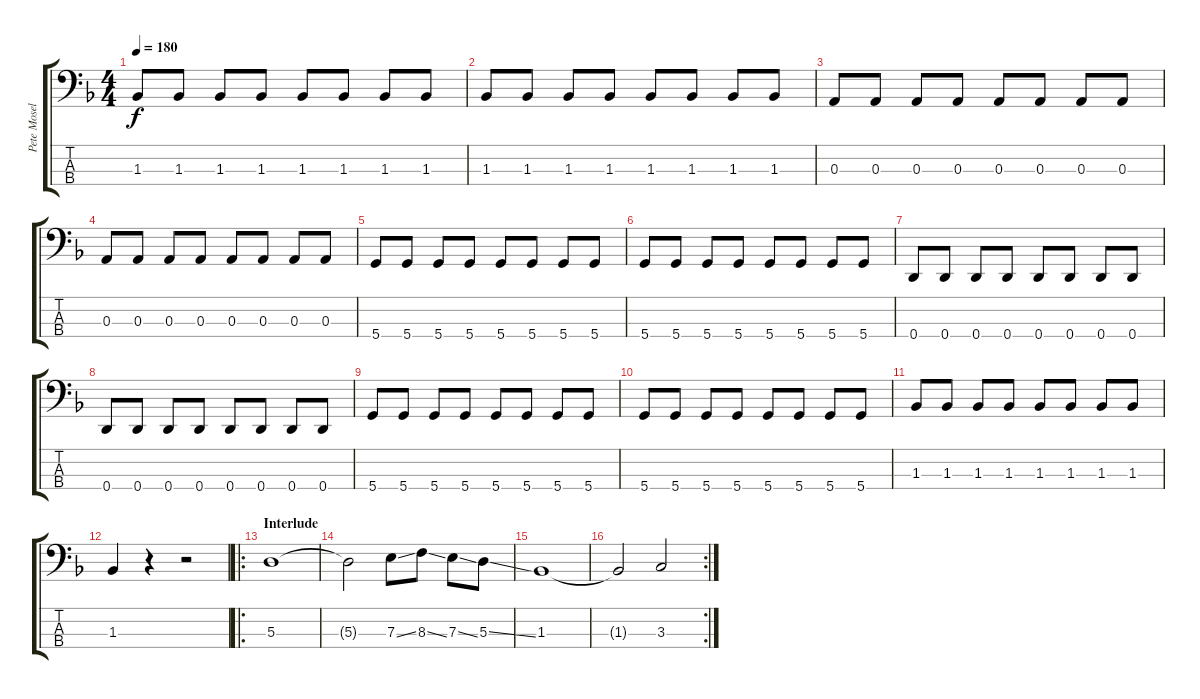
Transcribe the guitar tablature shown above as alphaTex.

\track ("Pete Mosely (Bass)" "Pete Mosel") {instrument electricbasspick}
\staff {score tabs}
\tuning (G2 D2 A1 D1) {hide}
\ts (4 4)
\tempo 180
\clef f4
\ks f
1.3.8{dy f} 1.3.8 1.3.8 1.3.8 1.3.8 1.3.8 1.3.8 1.3.8 |
1.3.8 1.3.8 1.3.8 1.3.8 1.3.8 1.3.8 1.3.8 1.3.8 |
0.3.8 0.3.8 0.3.8 0.3.8 0.3.8 0.3.8 0.3.8 0.3.8 |
0.3.8 0.3.8 0.3.8 0.3.8 0.3.8 0.3.8 0.3.8 0.3.8 |
5.4.8 5.4.8 5.4.8 5.4.8 5.4.8 5.4.8 5.4.8 5.4.8 |
5.4.8 5.4.8 5.4.8 5.4.8 5.4.8 5.4.8 5.4.8 5.4.8 |
0.4.8 0.4.8 0.4.8 0.4.8 0.4.8 0.4.8 0.4.8 0.4.8 |
0.4.8 0.4.8 0.4.8 0.4.8 0.4.8 0.4.8 0.4.8 0.4.8 |
5.4.8 5.4.8 5.4.8 5.4.8 5.4.8 5.4.8 5.4.8 5.4.8 |
5.4.8 5.4.8 5.4.8 5.4.8 5.4.8 5.4.8 5.4.8 5.4.8 |
1.3.8 1.3.8 1.3.8 1.3.8 1.3.8 1.3.8 1.3.8 1.3.8 |
1.3.4 r.4 r.2 |
\ro
\section ("" "Interlude")
5.3.1{volume 13} |
5.3{t}.2 7.3{ss}.8 8.3{ss}.8 7.3{ss}.8 5.3{ss}.8 |
1.3.1 |
\rc 2
1.3{t}.2 3.3.2
